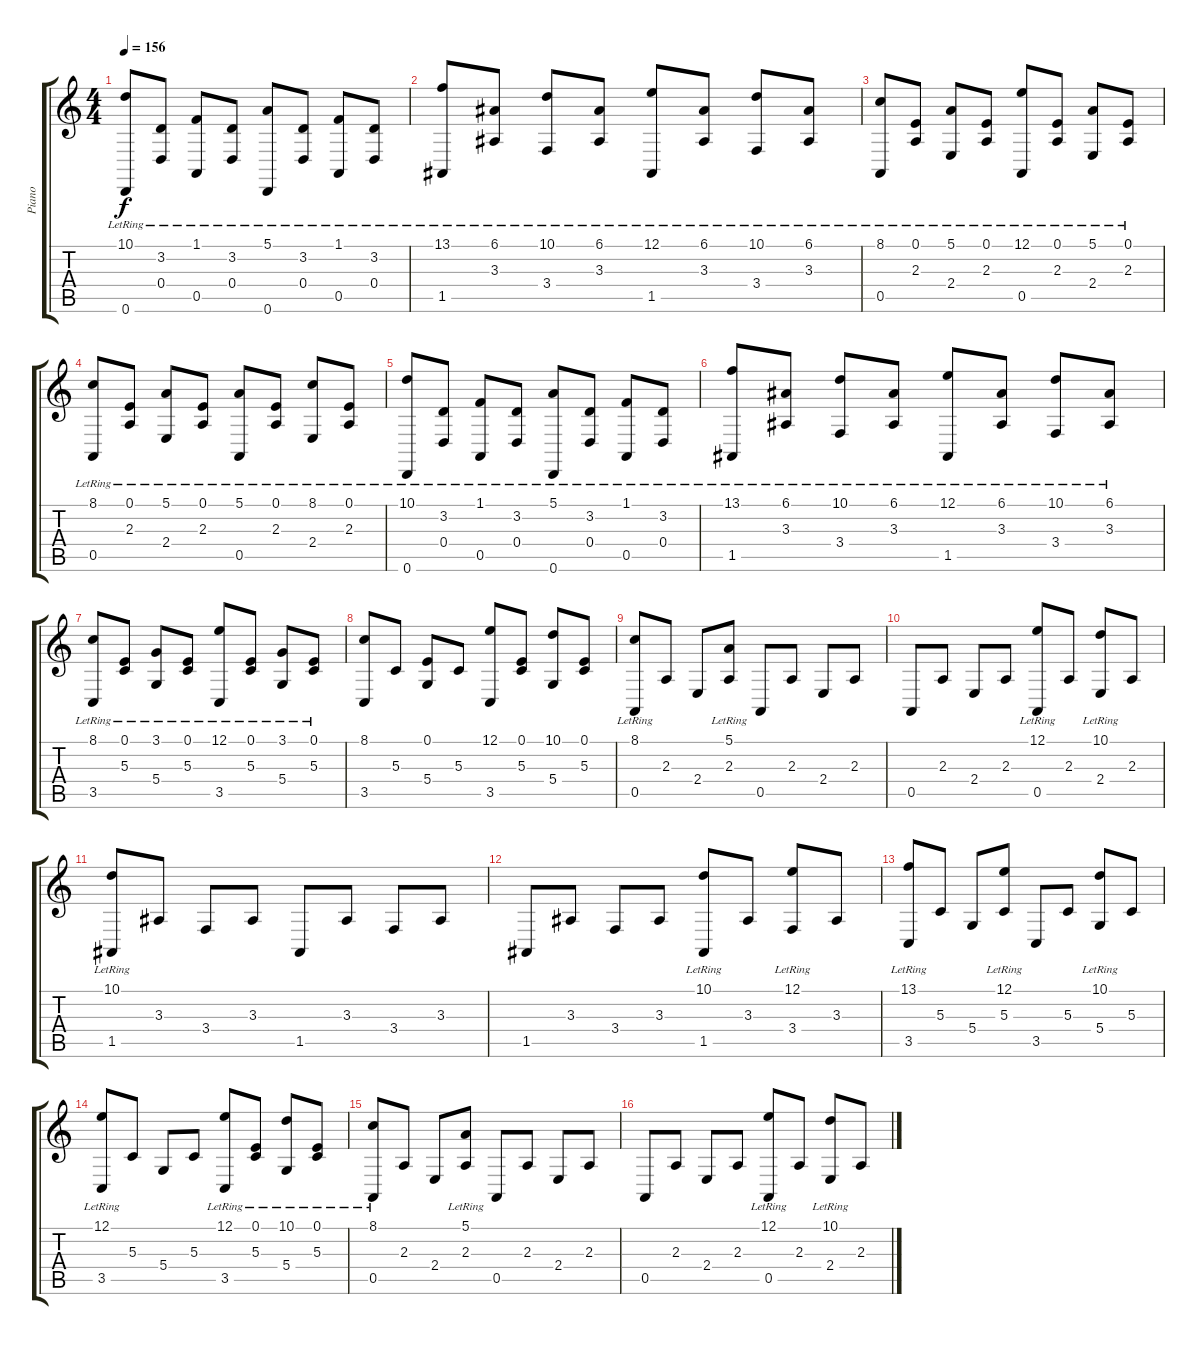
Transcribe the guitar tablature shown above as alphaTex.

\track ("Piano" "Piano") {instrument acousticgrandpiano}
\staff {score tabs}
\tuning (E4 B3 G3 D3 A2 D2) {hide}
\ts (4 4)
\section ("" "")
\tempo 156
\clef g2
\ks c
(10.1{lr} 0.6).8{dy f} (3.2{lr} 0.4).8 (1.1{lr} 0.5).8 (3.2{lr} 0.4).8 (5.1{lr} 0.6).8 (3.2{lr} 0.4).8 (1.1{lr} 0.5).8 (3.2{lr} 0.4).8 |
(13.1{lr} 1.5).8 (6.1{lr} 3.3).8 (10.1{lr} 3.4).8 (6.1{lr} 3.3).8 (12.1{lr} 1.5).8 (6.1{lr} 3.3).8 (10.1{lr} 3.4).8 (6.1{lr} 3.3).8 |
(8.1{lr} 0.5).8 (0.1{lr} 2.3).8 (5.1{lr} 2.4).8 (0.1{lr} 2.3).8 (12.1{lr} 0.5).8 (0.1{lr} 2.3).8 (5.1{lr} 2.4).8 (0.1{lr} 2.3).8 |
(8.1{lr} 0.5).8 (0.1{lr} 2.3).8 (5.1{lr} 2.4).8 (0.1{lr} 2.3).8 (5.1{lr} 0.5).8 (0.1{lr} 2.3).8 (8.1{lr} 2.4).8 (0.1{lr} 2.3).8 |
(10.1{lr} 0.6).8 (3.2{lr} 0.4).8 (1.1{lr} 0.5).8 (3.2{lr} 0.4).8 (5.1{lr} 0.6).8 (3.2{lr} 0.4).8 (1.1{lr} 0.5).8 (3.2{lr} 0.4).8 |
(13.1{lr} 1.5).8 (6.1{lr} 3.3).8 (10.1{lr} 3.4).8 (6.1{lr} 3.3).8 (12.1{lr} 1.5).8 (6.1{lr} 3.3).8 (10.1{lr} 3.4).8 (6.1{lr} 3.3).8 |
(8.1{lr} 3.5).8 (0.1{lr} 5.3).8 (3.1{lr} 5.4).8 (0.1{lr} 5.3).8 (12.1{lr} 3.5).8 (0.1{lr} 5.3).8 (3.1{lr} 5.4).8 (0.1{lr} 5.3).8 |
(8.1 3.5).8 5.3.8 (0.1 5.4).8 5.3.8 (12.1 3.5).8 (0.1 5.3).8 (10.1 5.4).8 (0.1 5.3).8 |
(8.1{lr} 0.5).8 2.3.8 2.4.8 (5.1{lr} 2.3).8 0.5.8 2.3.8 2.4.8 2.3.8 |
0.5.8 2.3.8 2.4.8 2.3.8 (12.1{lr} 0.5).8 2.3.8 (10.1{lr} 2.4).8 2.3.8 |
(10.1{lr} 1.5).8 3.3.8 3.4.8 3.3.8 1.5.8 3.3.8 3.4.8 3.3.8 |
1.5.8 3.3.8 3.4.8 3.3.8 (10.1{lr} 1.5).8 3.3.8 (12.1{lr} 3.4).8 3.3.8 |
(13.1{lr} 3.5).8 5.3.8 5.4.8 (12.1{lr} 5.3).8 3.5.8 5.3.8 (10.1{lr} 5.4).8 5.3.8 |
(12.1{lr} 3.5).8 5.3.8 5.4.8 5.3.8 (12.1{lr} 3.5).8 (0.1{lr} 5.3).8 (10.1{lr} 5.4).8 (0.1{lr} 5.3).8 |
(8.1{lr} 0.5).8 2.3.8 2.4.8 (5.1{lr} 2.3).8 0.5.8 2.3.8 2.4.8 2.3.8 |
0.5.8 2.3.8 2.4.8 2.3.8 (12.1{lr} 0.5).8 2.3.8 (10.1{lr} 2.4).8 2.3.8
